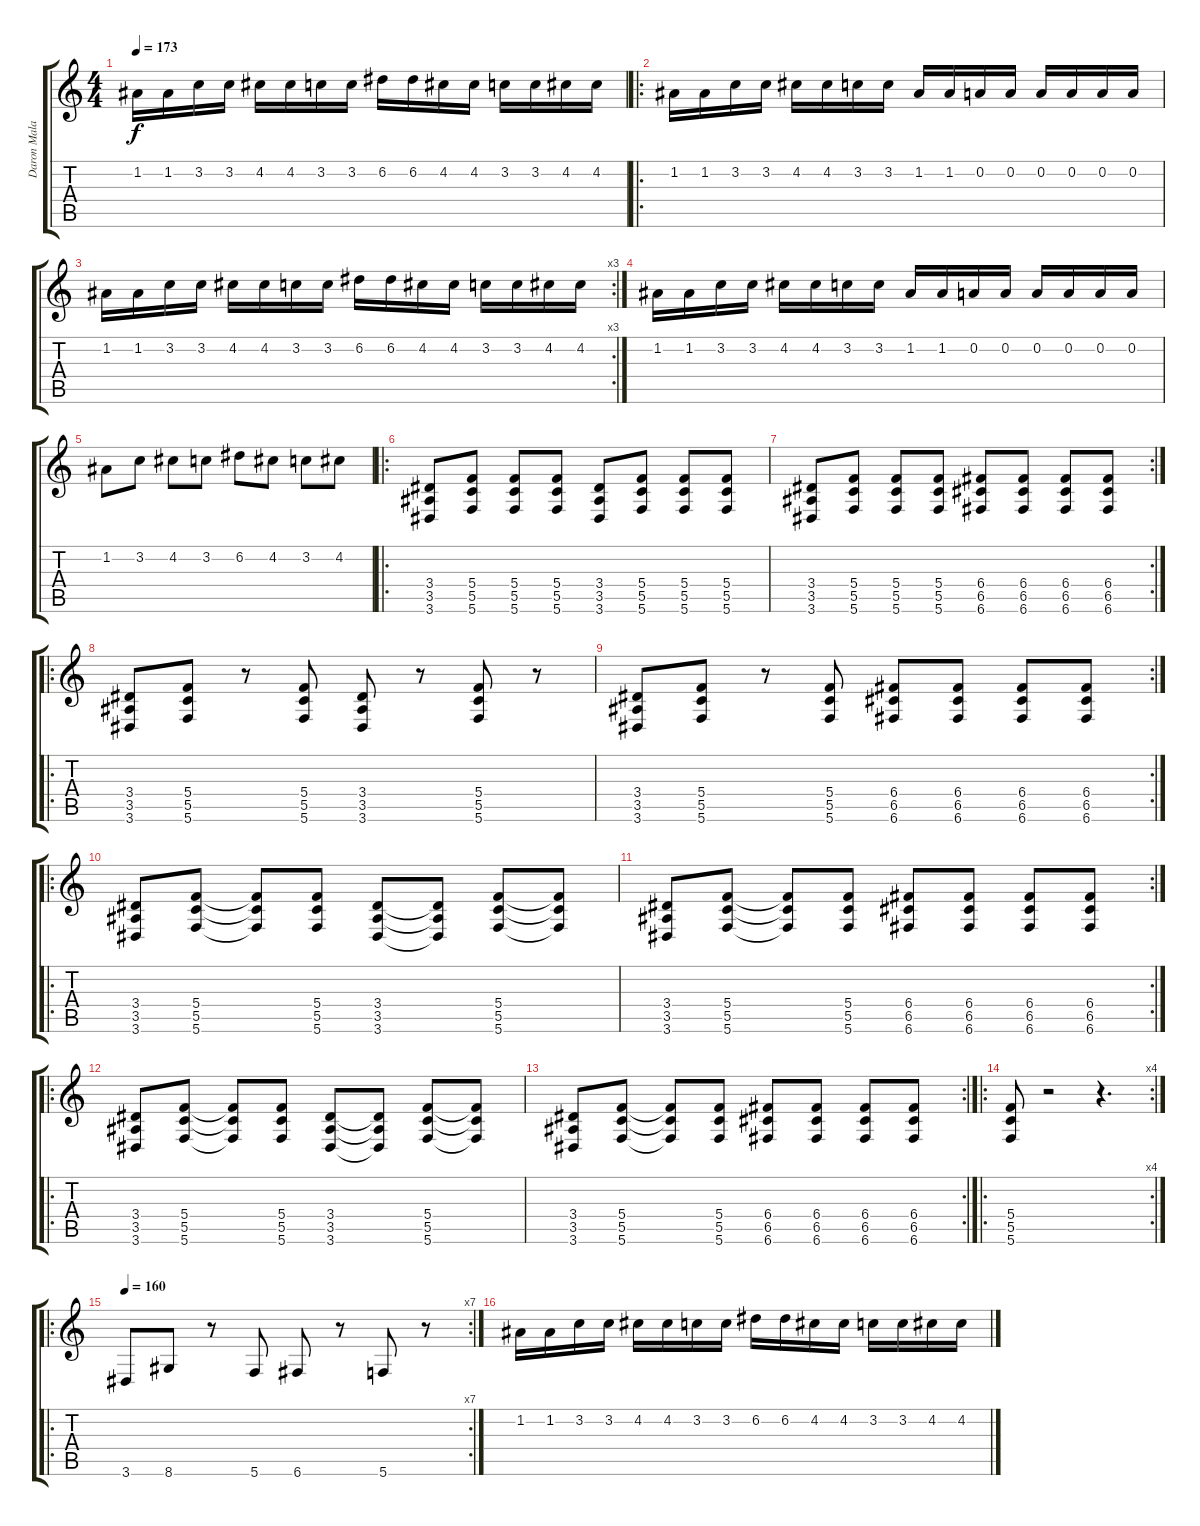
\track ("Daron Malakian" "Daron Mala") {instrument distortionguitar}
\staff {score tabs}
\tuning (D4 A3 F3 C3 G2 C2) {hide}
\ts (4 4)
\tempo 173
\clef g2
\ks c
1.2.16{dy f} 1.2.16 3.2.16 3.2.16 4.2.16 4.2.16 3.2.16 3.2.16 6.2.16 6.2.16 4.2.16 4.2.16 3.2.16 3.2.16 4.2.16 4.2.16 |
\ro
1.2.16 1.2.16 3.2.16 3.2.16 4.2.16 4.2.16 3.2.16 3.2.16 1.2.16 1.2.16 0.2.16 0.2.16 0.2.16 0.2.16 0.2.16 0.2.16 |
\rc 3
1.2.16 1.2.16 3.2.16 3.2.16 4.2.16 4.2.16 3.2.16 3.2.16 6.2.16 6.2.16 4.2.16 4.2.16 3.2.16 3.2.16 4.2.16 4.2.16 |
1.2.16 1.2.16 3.2.16 3.2.16 4.2.16 4.2.16 3.2.16 3.2.16 1.2.16 1.2.16 0.2.16 0.2.16 0.2.16 0.2.16 0.2.16 0.2.16 |
1.2.8 3.2.8 4.2.8 3.2.8 6.2.8 4.2.8 3.2.8 4.2.8 |
\ro
(3.4 3.5 3.6).8 (5.4 5.5 5.6).8 (5.4 5.5 5.6).8 (5.4 5.5 5.6).8 (3.4 3.5 3.6).8 (5.4 5.5 5.6).8 (5.4 5.5 5.6).8 (5.4 5.5 5.6).8 |
\rc 2
(3.4 3.5 3.6).8 (5.4 5.5 5.6).8 (5.4 5.5 5.6).8 (5.4 5.5 5.6).8 (6.4 6.5 6.6).8 (6.4 6.5 6.6).8 (6.4 6.5 6.6).8 (6.4 6.5 6.6).8 |
\ro
(3.4 3.5 3.6).8 (5.4 5.5 5.6).8 r.8 (5.4 5.5 5.6).8 (3.4 3.5 3.6).8 r.8 (5.4 5.5 5.6).8 r.8 |
\rc 2
(3.4 3.5 3.6).8 (5.4 5.5 5.6).8 r.8 (5.4 5.5 5.6).8 (6.4 6.5 6.6).8 (6.4 6.5 6.6).8 (6.4 6.5 6.6).8 (6.4 6.5 6.6).8 |
\ro
(3.4 3.5 3.6).8 (5.4 5.5 5.6).8 (5.4{t} 5.5{t} 5.6{t}).8 (5.4 5.5 5.6).8 (3.4 3.5 3.6).8 (3.4{t} 3.5{t} 3.6{t}).8 (5.4 5.5 5.6).8 (5.4{t} 5.5{t} 5.6{t}).8 |
\rc 2
(3.4 3.5 3.6).8 (5.4 5.5 5.6).8 (5.4{t} 5.5{t} 5.6{t}).8 (5.4 5.5 5.6).8 (6.4 6.5 6.6).8 (6.4 6.5 6.6).8 (6.4 6.5 6.6).8 (6.4 6.5 6.6).8 |
\ro
(3.4 3.5 3.6).8 (5.4 5.5 5.6).8 (5.4{t} 5.5{t} 5.6{t}).8 (5.4 5.5 5.6).8 (3.4 3.5 3.6).8 (3.4{t} 3.5{t} 3.6{t}).8 (5.4 5.5 5.6).8 (5.4{t} 5.5{t} 5.6{t}).8 |
\rc 2
(3.4 3.5 3.6).8 (5.4 5.5 5.6).8 (5.4{t} 5.5{t} 5.6{t}).8 (5.4 5.5 5.6).8 (6.4 6.5 6.6).8 (6.4 6.5 6.6).8 (6.4 6.5 6.6).8 (6.4 6.5 6.6).8 |
\ro
\rc 4
(5.4 5.5 5.6).8 r.2 r.4{d} |
\ro
\rc 7
\tempo 160
3.6.8 8.6.8 r.8 5.6.8 6.6.8 r.8 5.6.8 r.8 |
1.2.16 1.2.16 3.2.16 3.2.16 4.2.16 4.2.16 3.2.16 3.2.16 6.2.16 6.2.16 4.2.16 4.2.16 3.2.16 3.2.16 4.2.16 4.2.16
